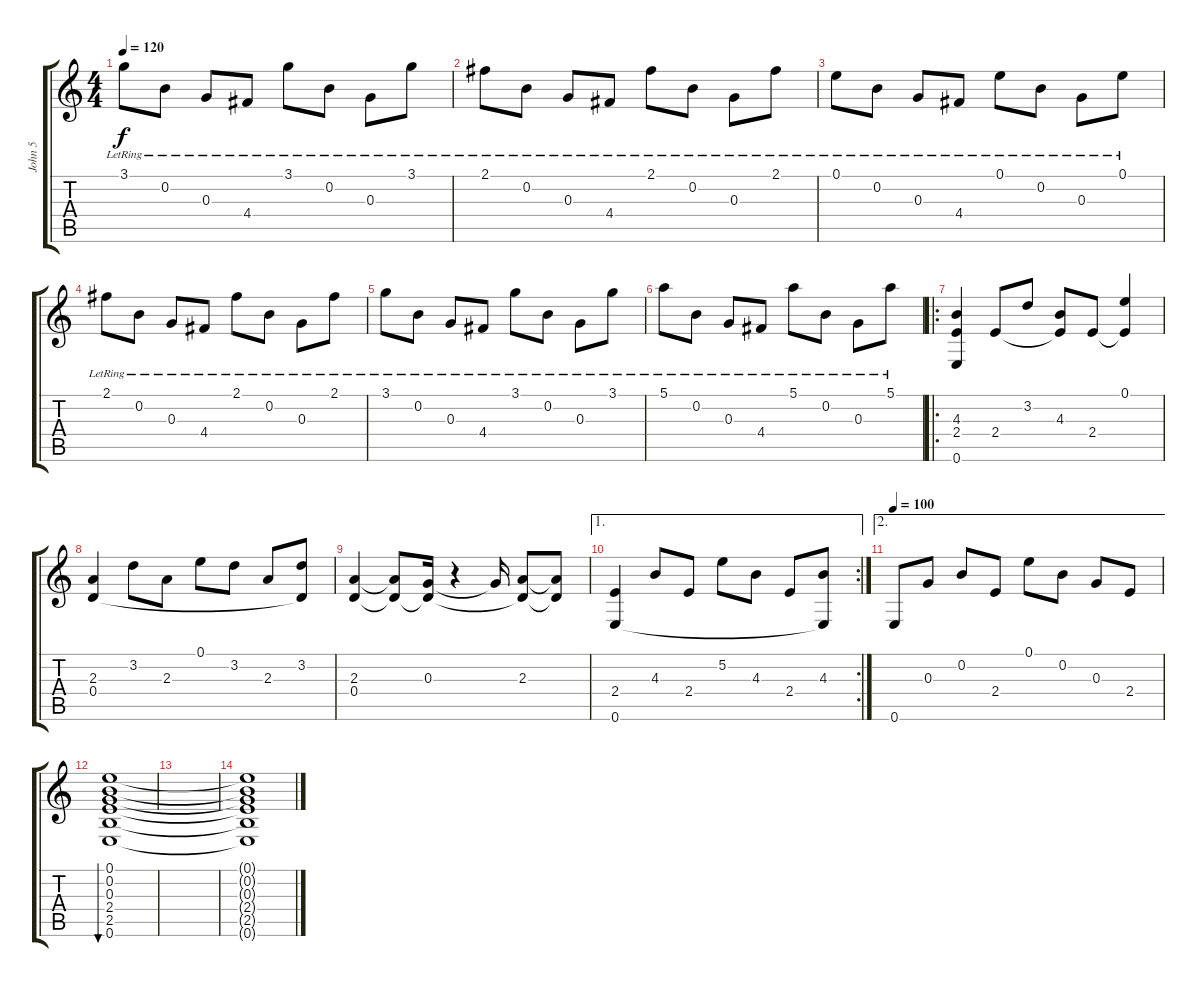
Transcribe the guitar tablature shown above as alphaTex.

\track ("John 5" "John 5") {instrument acousticguitarsteel}
\staff {score tabs}
\tuning (E4 B3 G3 D3 A2 E2) {hide}
\ts (4 4)
\tempo 120
\clef g2
\ks c
3.1{lr}.8{dy f} 0.2{lr}.8 0.3{lr}.8 4.4{lr}.8 3.1{lr}.8 0.2{lr}.8 0.3{lr}.8 3.1{lr}.8 |
2.1{lr}.8 0.2{lr}.8 0.3{lr}.8 4.4{lr}.8 2.1{lr}.8 0.2{lr}.8 0.3{lr}.8 2.1{lr}.8 |
0.1{lr}.8 0.2{lr}.8 0.3{lr}.8 4.4{lr}.8 0.1{lr}.8 0.2{lr}.8 0.3{lr}.8 0.1{lr}.8 |
2.1{lr}.8 0.2{lr}.8 0.3{lr}.8 4.4{lr}.8 2.1{lr}.8 0.2{lr}.8 0.3{lr}.8 2.1{lr}.8 |
3.1{lr}.8 0.2{lr}.8 0.3{lr}.8 4.4{lr}.8 3.1{lr}.8 0.2{lr}.8 0.3{lr}.8 3.1{lr}.8 |
5.1{lr}.8 0.2{lr}.8 0.3{lr}.8 4.4{lr}.8 5.1{lr}.8 0.2{lr}.8 0.3{lr}.8 5.1{lr}.8 |
\ro
(4.3 2.4 0.6).4 2.4.8 3.2.8 (4.3 2.4{t}).8 2.4.8 (0.1 2.4{t}).4 |
(2.3 0.4).4 3.2.8 2.3.8 0.1.8 3.2.8 2.3.8 (3.2 0.4{t}).8 |
(2.3 0.4).4 (2.3{t} 0.4{t}).8 (0.3 0.4{t}).16 r.4 0.3{t}.16 (2.3 0.4{t}).8 (2.3{t} 0.4{t}).8 |
\ae 1
\rc 2
(2.4 0.6).4 4.3.8 2.4.8 5.2.8 4.3.8 2.4.8 (4.3 0.6{t}).8 |
\ae 2
\tempo 100
0.6.8 0.3.8 0.2.8 2.4.8 0.1.8 0.2.8 0.3.8 2.4.8 |
(0.1 0.2 0.3 2.4 2.5 0.6).1{bu 480} |
|
(0.1{t} 0.2{t} 0.3{t} 2.4{t} 2.5{t} 0.6{t}).1
